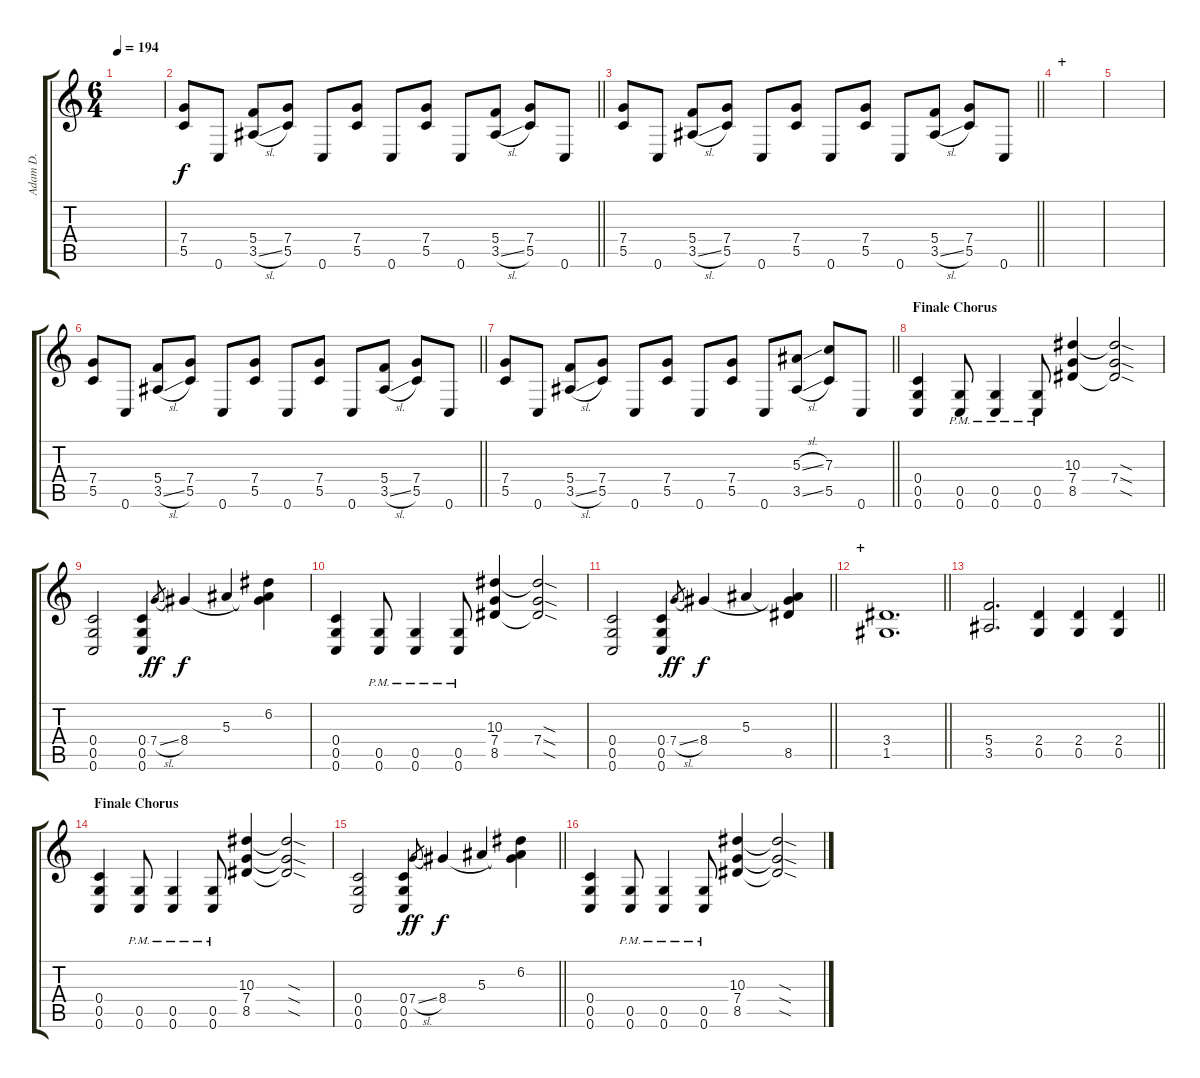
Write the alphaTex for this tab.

\track ("Adam D." "Adam D.") {instrument distortionguitar}
\staff {score tabs}
\tuning (D4 A3 F3 C3 G2 C2) {hide}
\ts (6 4)
\tempo 194
\clef g2
\ks c
|
\barLineRight lightlight
(7.4 5.5).8 0.6.8 (5.4 3.5{sl}).8 (7.4 5.5).8 0.6.8 (7.4 5.5).8 0.6.8 (7.4 5.5).8 0.6.8 (5.4 3.5{sl}).8 (7.4 5.5).8 0.6.8 |
\barLineRight lightlight
(7.4 5.5).8 0.6.8 (5.4 3.5{sl}).8 (7.4 5.5).8 0.6.8 (7.4 5.5).8 0.6.8 (7.4 5.5).8 0.6.8 (5.4 3.5{sl}).8 (7.4 5.5).8 0.6.8 |
\section ("" "+")
|
|
\barLineRight lightlight
(7.4 5.5).8 0.6.8 (5.4 3.5{sl}).8 (7.4 5.5).8 0.6.8 (7.4 5.5).8 0.6.8 (7.4 5.5).8 0.6.8 (5.4 3.5{sl}).8 (7.4 5.5).8 0.6.8 |
\barLineRight lightlight
(7.4 5.5).8 0.6.8 (5.4 3.5{sl}).8 (7.4 5.5).8 0.6.8 (7.4 5.5).8 0.6.8 (7.4 5.5).8 0.6.8 (5.3{sl} 3.5{sl}).8 (7.3 5.5).8 0.6.8 |
\section ("" "Finale Chorus")
(0.4 0.5 0.6).4 (0.5{pm} 0.6{pm}).8 (0.5{pm} 0.6{pm}).4 (0.5{pm} 0.6{pm}).8 (10.3 7.4 8.5).4 (10.3{sod t} 7.4{sod} 8.5{sod t}).2 |
(0.4 0.5 0.6).2 (0.4 0.5 0.6).4 7.4{sl}.8{gr dy ff} 8.4.4{dy f} 5.3.4 (6.2 5.3{t} 8.4{t}).4 |
(0.4 0.5 0.6).4 (0.5{pm} 0.6{pm}).8 (0.5{pm} 0.6{pm}).4 (0.5{pm} 0.6{pm}).8 (10.3 7.4 8.5).4 (10.3{sod t} 7.4{sod} 8.5{sod t}).2 |
\barLineRight lightlight
(0.4 0.5 0.6).2 (0.4 0.5 0.6).4 7.4{sl}.8{gr dy ff} 8.4.4{dy f} 5.3.4 (5.3{t} 8.4{t} 8.5).4 |
\section ("" "+")
\barLineRight lightlight
(3.4 1.5).1{d} |
\barLineRight lightlight
(5.4 3.5).2{d} (2.4 0.5).4 (2.4 0.5).4 (2.4 0.5).4 |
\section ("" "Finale Chorus")
(0.4 0.5 0.6).4 (0.5{pm} 0.6{pm}).8 (0.5{pm} 0.6{pm}).4 (0.5{pm} 0.6{pm}).8 (10.3 7.4 8.5).4 (10.3{sod t} 7.4{sod t} 8.5{sod t}).2 |
\barLineRight lightlight
(0.4 0.5 0.6).2 (0.4 0.5 0.6).4 7.4{sl}.8{gr dy ff} 8.4.4{dy f} 5.3.4 (6.2 5.3{t} 8.4{t}).4 |
(0.4 0.5 0.6).4 (0.5{pm} 0.6{pm}).8 (0.5{pm} 0.6{pm}).4 (0.5{pm} 0.6{pm}).8 (10.3 7.4 8.5).4 (10.3{sod t} 7.4{sod t} 8.5{sod t}).2
